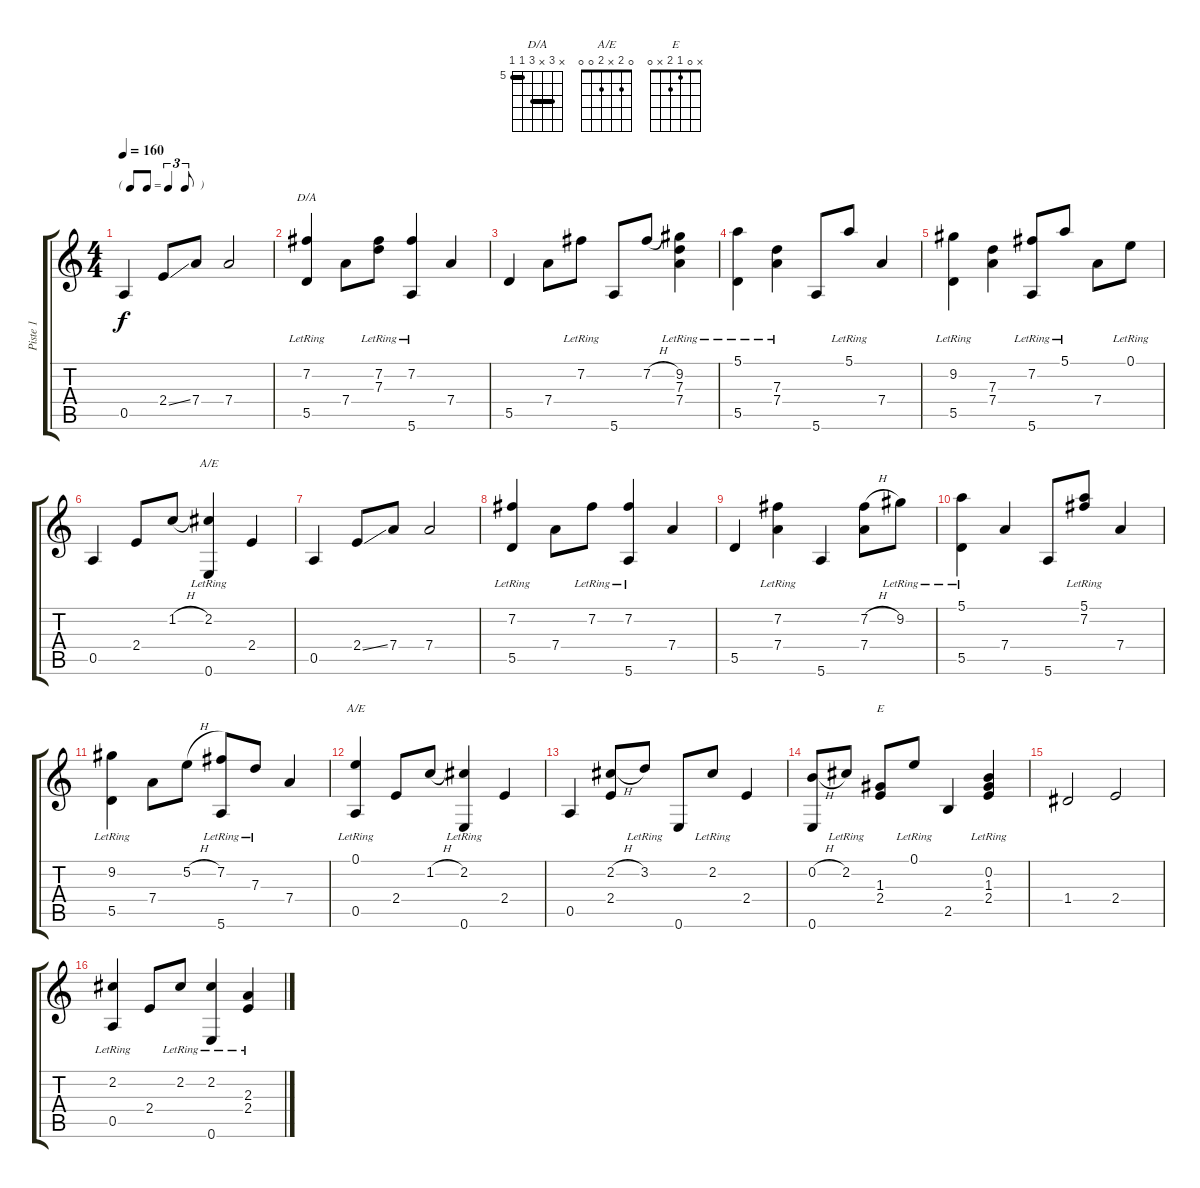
\track ("Piste 1" "Piste 1") {instrument acousticguitarnylon}
\staff {score tabs}
\tuning (E4 B3 G3 D3 A2 E2) {hide}
\chord ("D/A" x 7 x 7 5 5) {firstfret 5 barre (5 7)}
\chord ("A/E" x 2 x 2 0 0) {barre 2}
\chord ("A/E" 0 2 x 2 0 0)
\chord ("E" x 0 1 2 x 0)
\ts (4 4)
\tf triplet8th
\tempo 160
\clef g2
\ks c
0.5.4{dy f} 2.4{ss}.8 7.4.8 7.4.2 |
(7.2{lr} 5.5).4{ch "D/A"} 7.4.8 (7.2{lr} 7.3).8 (7.2{lr} 5.6).4 7.4.4 |
5.5.4 7.4.8 7.2{lr}.8 5.6.8 7.2{h}.8 (9.2{lr} 7.3 7.4).4 |
(5.1{lr} 5.5).4 (7.3{lr} 7.4).4 5.6.8 5.1{lr}.8 7.4.4 |
(9.2{lr} 5.5).4 (7.3 7.4).4 (7.2{lr} 5.6).8 5.1{lr}.8 7.4.8 0.1{lr}.8 |
0.5.4 2.4.8 1.2{h}.8 (2.2{lr} 0.6).4{ch "A/E"} 2.4.4 |
0.5.4 2.4{ss}.8 7.4.8 7.4.2 |
(7.2{lr} 5.5).4 7.4.8 7.2{lr}.8 (7.2{lr} 5.6).4 7.4.4 |
5.5.4 (7.2{lr} 7.4).4 5.6.4 (7.2{h} 7.4).8 9.2{lr}.8 |
(5.1{lr} 5.5).4 7.4.4 5.6.8 (5.1{lr} 7.2{lr}).8 7.4.4 |
(9.2{lr} 5.5).4 7.4.8 5.2{h}.8 (7.2{lr} 5.6).8 7.3{lr}.8 7.4.4 |
(0.1{lr} 0.5).4{ch "A/E"} 2.4.8 1.2{h}.8 (2.2{lr} 0.6).4 2.4.4 |
0.5.4 (2.2{h} 2.4).8 3.2{lr}.8 0.6.8 2.2{lr}.8 2.4.4 |
(0.2{h} 0.6).8 2.2{lr}.8 (1.3 2.4).8{ch "E"} 0.1{lr}.8 2.5.4 (0.2{lr} 1.3{lr} 2.4).4 |
1.4.2 2.4.2 |
(2.2{lr} 0.5).4 2.4.8 2.2{lr}.8 (2.2{lr} 0.6).4 (2.3{lr} 2.4).4
